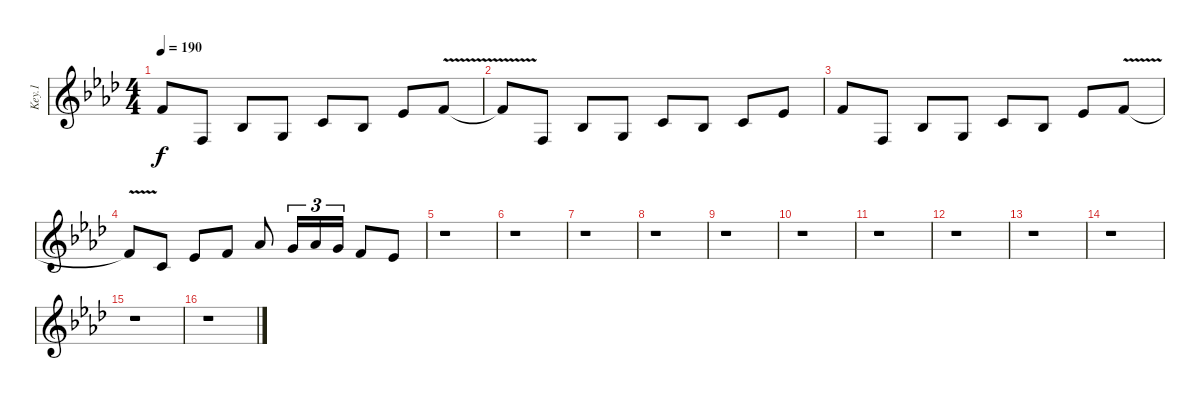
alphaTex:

\track ("Key.1" "Key.1") {instrument lead1square}
\staff {score}
\tuning (E4 B3 G3 D3 A2 E2) {hide}
\ts (4 4)
\tempo 190
\clef g2
\ks ab
1.1.8{dy f} 3.4.8 3.3.8 0.3.8 1.2.8 3.3.8 4.2.8 1.1{v}.8 |
1.1{t}.8 3.4.8 3.3.8 0.3.8 1.2.8 3.3.8 1.2.8 4.2.8 |
1.1.8 3.4.8 3.3.8 0.3.8 1.2.8 3.3.8 4.2.8 1.1{v}.8 |
1.1{t}.8 1.2.8 4.2.8 1.1.8 4.1.8 3.1.16{tu (3 2)} 4.1.16{tu (3 2)} 3.1.16{tu (3 2)} 1.1.8 4.2.8 |
r.1 |
r.1 |
r.1 |
r.1 |
r.1 |
r.1 |
r.1 |
r.1 |
r.1 |
r.1 |
r.1 |
r.1
